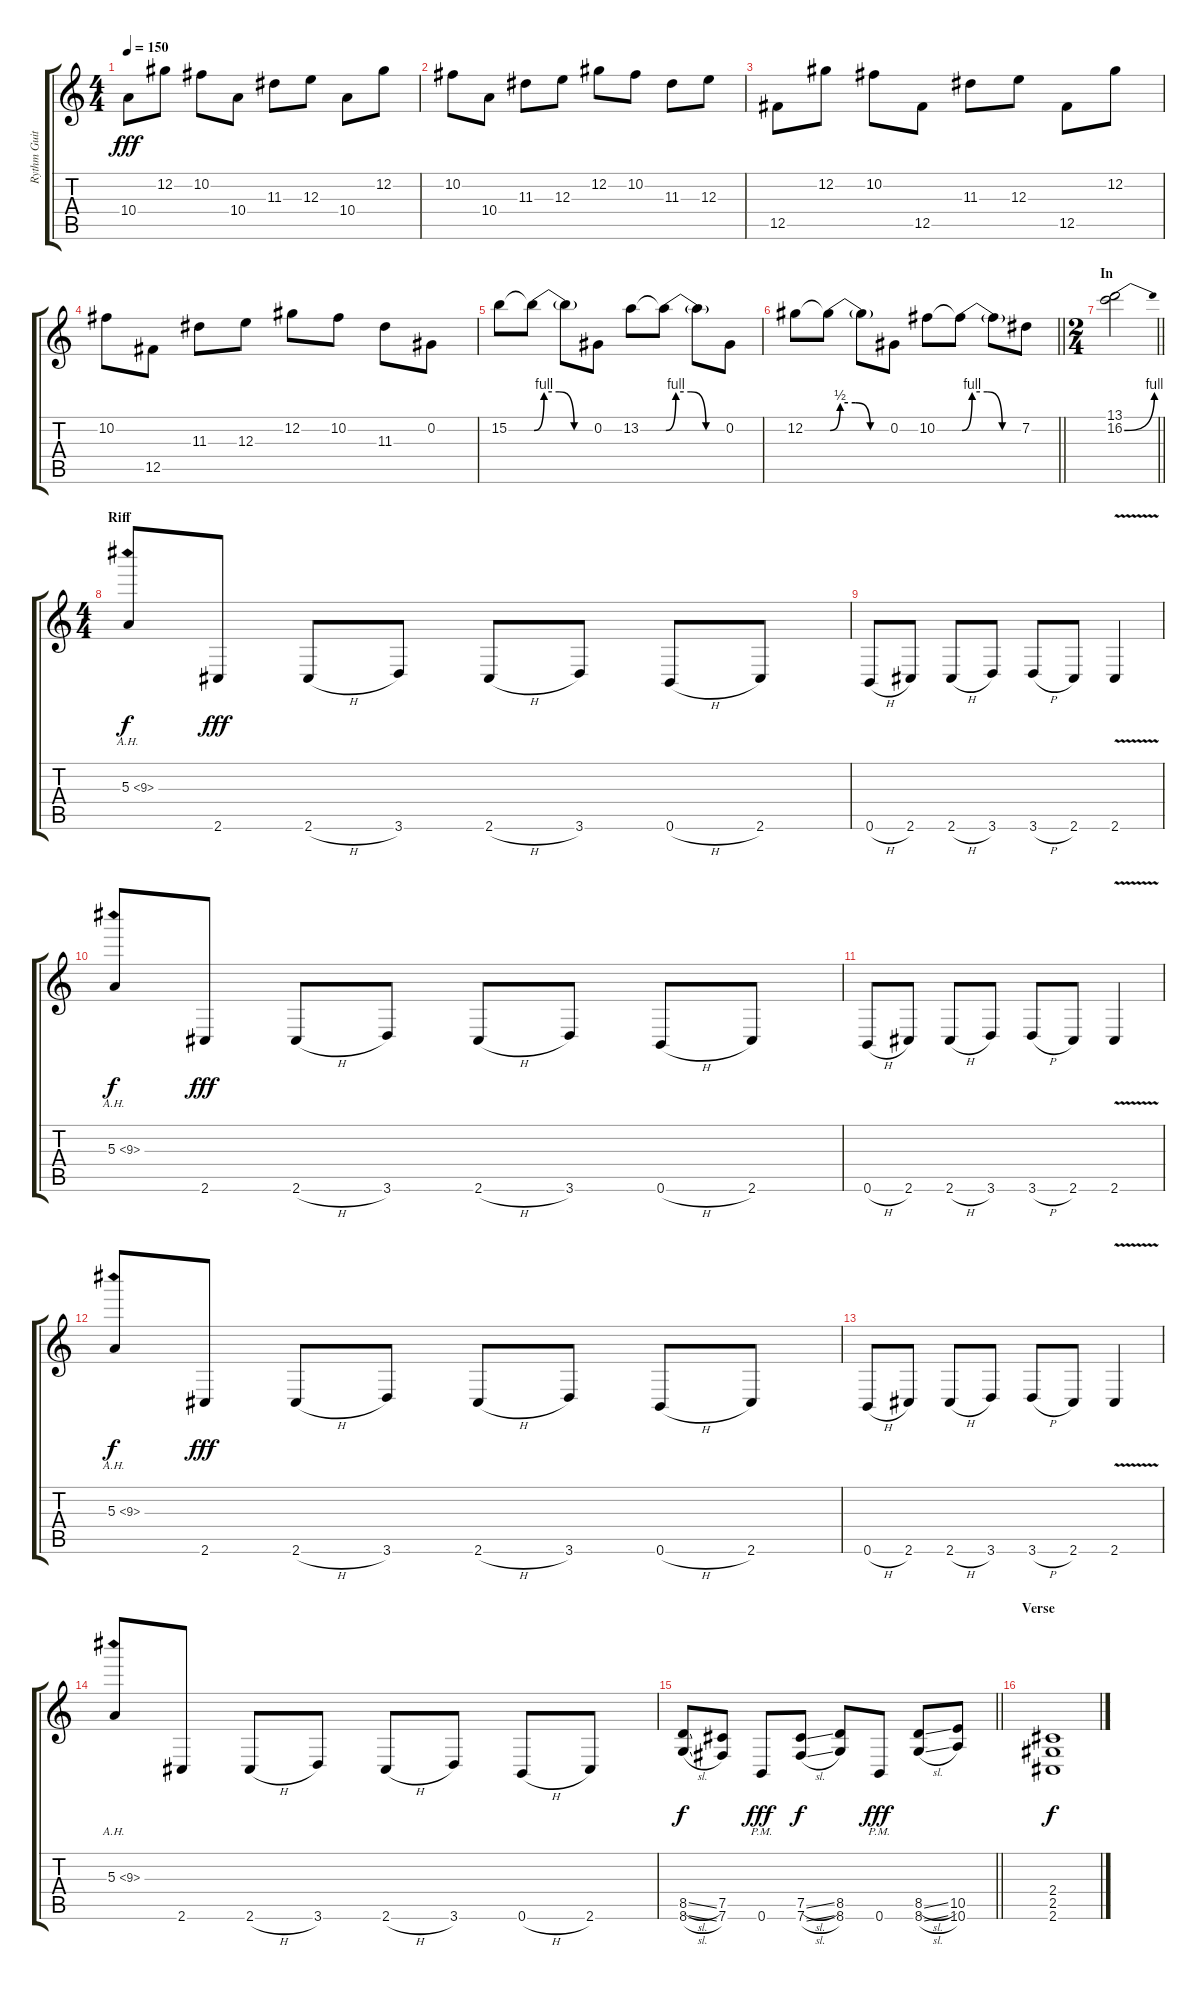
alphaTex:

\track ("Rythm Guitar" "Rythm Guit") {instrument distortionguitar}
\staff {score tabs}
\tuning (Db4 Ab3 E3 B2 Gb2 B1) {hide}
\ts (4 4)
\tempo 150
\clef g2
\ks c
10.4.8{dy fff} 12.2.8 10.2.8 10.4.8 11.3.8 12.3.8 10.4.8 12.2.8 |
10.2.8 10.4.8 11.3.8 12.3.8 12.2.8 10.2.8 11.3.8 12.3.8 |
12.5.8 12.2.8 10.2.8 12.5.8 11.3.8 12.3.8 12.5.8 12.2.8 |
10.2.8 12.5.8 11.3.8 12.3.8 12.2.8 10.2.8 11.3.8 0.2.8 |
15.2.8 15.2{be (custom 0 0 10 4 25 4 40 0 60 0) t}.8 15.2{t}.8 0.2.8 13.2.8 13.2{be (custom 0 0 10 4 25 4 40 0 60 0) t}.8 13.2{t}.8 0.2.8 |
\barLineRight lightlight
12.2.8 12.2{be (custom 0 0 10 2 25 2 40 0 60 0) t}.8 12.2{t}.8 0.2.8 10.2.8 10.2{be (custom 0 0 10 4 25 4 40 0 60 0) t}.8 10.2{t}.8 7.2.8 |
\ts (2 4)
\section ("" "In")
\barLineRight lightlight
(13.1 16.2{be (bend 0 0 60 4)}).2{volume 16 instrument overdrivenguitar} |
\ts (4 4)
\section ("" "Riff")
5.3{ah 4}.8{dy f} 2.6.8{dy fff} 2.6{h}.8 3.6.8 2.6{h}.8 3.6.8 0.6{h}.8 2.6.8 |
0.6{h}.8 2.6.8 2.6{h}.8 3.6.8 3.6{h}.8 2.6.8 2.6{v}.4 |
5.3{ah 4}.8{dy f} 2.6.8{dy fff} 2.6{h}.8 3.6.8 2.6{h}.8 3.6.8 0.6{h}.8 2.6.8 |
0.6{h}.8 2.6.8 2.6{h}.8 3.6.8 3.6{h}.8 2.6.8 2.6{v}.4 |
5.3{ah 4}.8{dy f} 2.6.8{dy fff} 2.6{h}.8 3.6.8 2.6{h}.8 3.6.8 0.6{h}.8 2.6.8 |
0.6{h}.8 2.6.8 2.6{h}.8 3.6.8 3.6{h}.8 2.6.8 2.6{v}.4 |
5.3{ah 4}.8 2.6.8 2.6{h}.8 3.6.8 2.6{h}.8 3.6.8 0.6{h}.8 2.6.8 |
\barLineRight lightlight
(8.5{sl} 8.6{sl}).8{dy f} (7.5 7.6).8 0.6{pm}.8{dy fff} (7.5{sl} 7.6{sl}).8{dy f} (8.5 8.6).8 0.6{pm}.8{dy fff} (8.5{sl} 8.6{sl}).8 (10.5 10.6).8 |
\section ("" "Verse")
(2.4 2.5 2.6).1{dy f}
